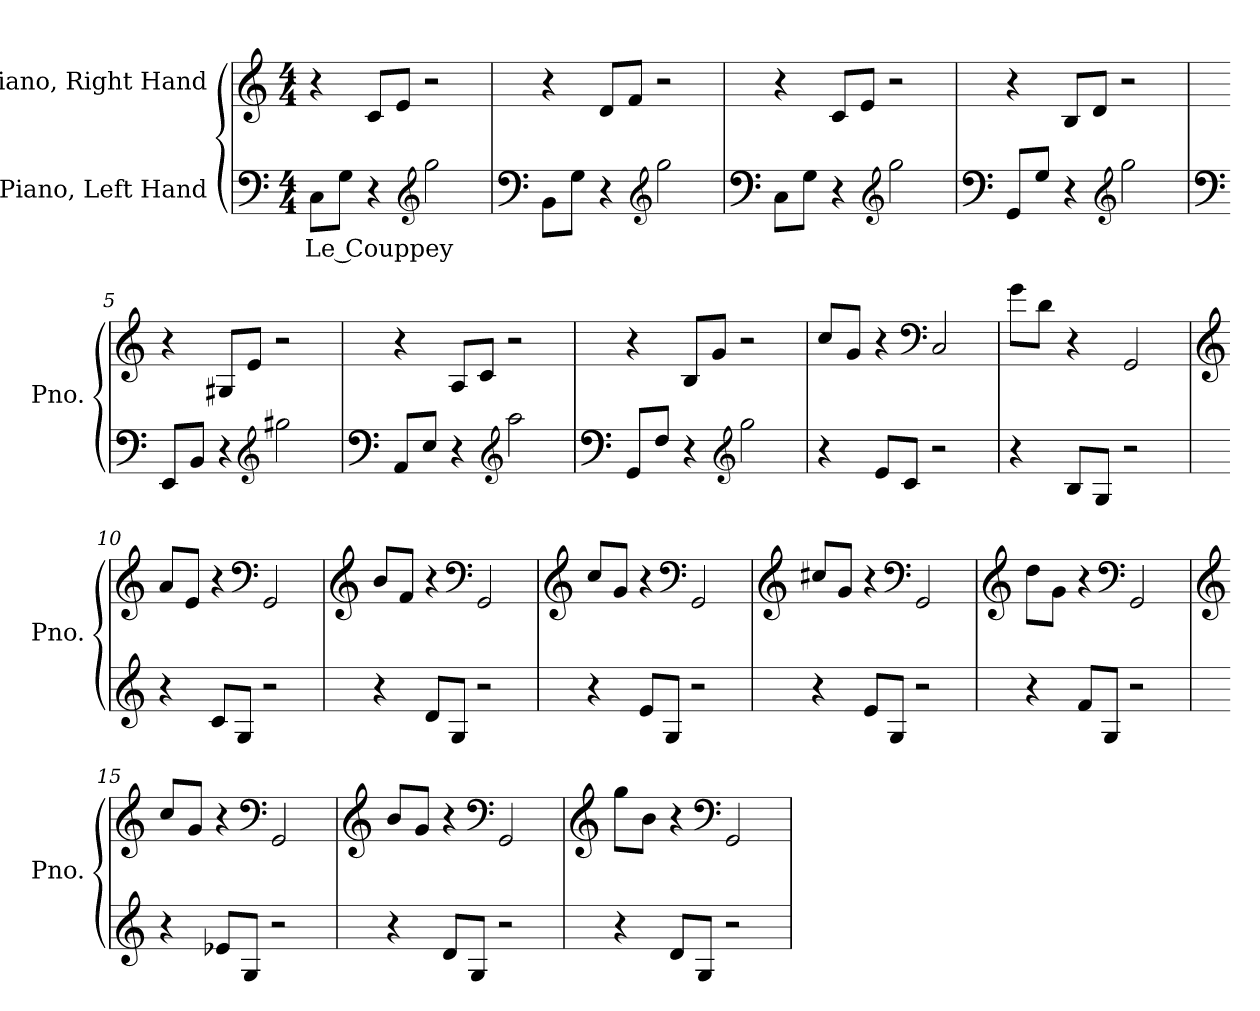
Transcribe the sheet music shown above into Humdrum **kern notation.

**kern	**text	**kern
*part2	*part2	*part1
*staff2	*staff2	*staff1
*I"Piano, Left Hand	*	*I"Piano, Right Hand
*I'Pno.	*	*I'Pno.
*clefF4	*	*clefG2
*k[]	*	*k[]
*M4/4	*	*M4/4
*MM100	*	*MM100
=1	=1	=1
!	!LO:LY:b	!
8C\L	Le Couppey	4r
8G\J	.	.
4r	.	8c/L
.	.	8e/J
*clefG2	*	*
2gg\	.	2r
=2	=2	=2
*clefF4	*	*
8BB\L	.	4r
8G\J	.	.
4r	.	8d/L
.	.	8f/J
*clefG2	*	*
2gg\	.	2r
=3	=3	=3
*clefF4	*	*
8C\L	.	4r
8G\J	.	.
4r	.	8c/L
.	.	8e/J
*clefG2	*	*
2gg\	.	2r
=4	=4	=4
*clefF4	*	*
8GG/L	.	4r
8G/J	.	.
4r	.	8B/L
.	.	8d/J
*clefG2	*	*
2gg\	.	2r
!!LO:LB:g=z
=5	=5	=5
*clefF4	*	*
8EE/L	.	4r
8BB/J	.	.
4r	.	8G#X/L
.	.	8e/J
*clefG2	*	*
2gg#X\	.	2r
=6	=6	=6
*clefF4	*	*
8AA/L	.	4r
8E/J	.	.
4r	.	8A/L
.	.	8c/J
*clefG2	*	*
2aa\	.	2r
=7	=7	=7
*clefF4	*	*
8GG/L	.	4r
8F/J	.	.
4r	.	8B/L
.	.	8g/J
*clefG2	*	*
2gg\	.	2r
=8	=8	=8
4r	.	8cc/L
.	.	8g/J
8e/L	.	4r
8c/J	.	.
*	*	*clefF4
2r	.	2C/
=9	=9	=9
4r	.	8g\L
.	.	8d\J
8B/L	.	4r
8G/J	.	.
2r	.	2GG/
!!LO:LB:g=z
=10	=10	=10
*	*	*clefG2
4r	.	8a/L
.	.	8e/J
8c/L	.	4r
8G/J	.	.
*	*	*clefF4
2r	.	2GG/
=11	=11	=11
*	*	*clefG2
4r	.	8b/L
.	.	8f/J
8d/L	.	4r
8G/J	.	.
*	*	*clefF4
2r	.	2GG/
=12	=12	=12
*	*	*clefG2
4r	.	8cc/L
.	.	8g/J
8e/L	.	4r
8G/J	.	.
*	*	*clefF4
2r	.	2GG/
=13	=13	=13
*	*	*clefG2
4r	.	8cc#X/L
.	.	8g/J
8e/L	.	4r
8G/J	.	.
*	*	*clefF4
2r	.	2GG/
=14	=14	=14
*	*	*clefG2
4r	.	8dd\L
.	.	8g\J
8f/L	.	4r
8G/J	.	.
*	*	*clefF4
2r	.	2GG/
!!LO:LB:g=z
=15	=15	=15
*	*	*clefG2
4r	.	8cc/L
.	.	8g/J
8e-X/L	.	4r
8G/J	.	.
*	*	*clefF4
2r	.	2GG/
=16	=16	=16
*	*	*clefG2
4r	.	8b/L
.	.	8g/J
8d/L	.	4r
8G/J	.	.
*	*	*clefF4
2r	.	2GG/
=17	=17	=17
*	*	*clefG2
4r	.	8gg\L
.	.	8b\J
8d/L	.	4r
8G/J	.	.
*	*	*clefF4
2r	.	2GG/
=	=	=
*-	*-	*-
